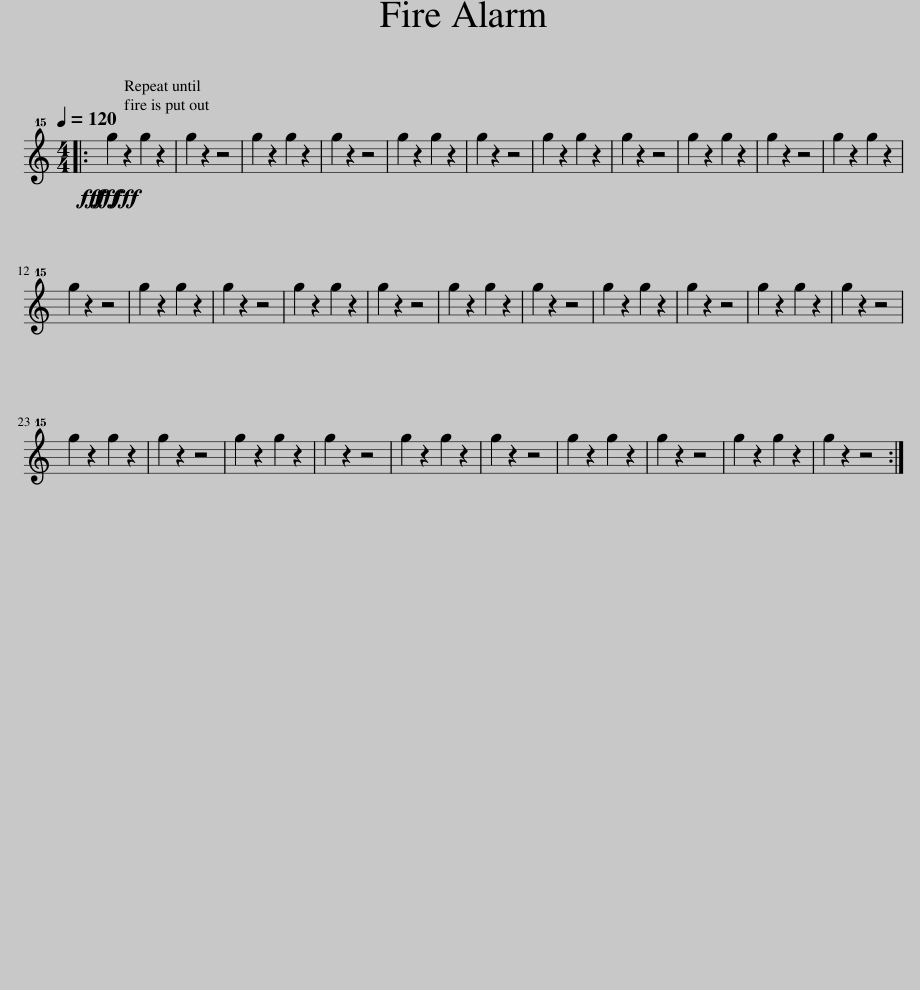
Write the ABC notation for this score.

X:1
L:1/8
Q:1/4=120
M:4/4
I:linebreak $
K:C
V:1 treble+15
V:1
|:!fff!!fff! g2!fff! z2 g2 z2 | g2 z2 z4 | g2 z2 g2 z2 | g2 z2 z4 | g2 z2 g2 z2 | %5
 g2 z2 z4 | g2 z2 g2 z2 | g2 z2 z4 | g2 z2 g2 z2 | g2 z2 z4 | %10
 g2 z2 g2 z2 |$ g2 z2 z4 | g2 z2 g2 z2 | g2 z2 z4 | g2 z2 g2 z2 | %15
 g2 z2 z4 | g2 z2 g2 z2 | g2 z2 z4 | g2 z2 g2 z2 | g2 z2 z4 | %20
 g2 z2 g2 z2 | g2 z2 z4 |$ g2 z2 g2 z2 | g2 z2 z4 | g2 z2 g2 z2 | %25
 g2 z2 z4 | g2 z2 g2 z2 | g2 z2 z4 | g2 z2 g2 z2 | g2 z2 z4 | %30
 g2 z2 g2 z2 | g2 z2 z4 :| %32
